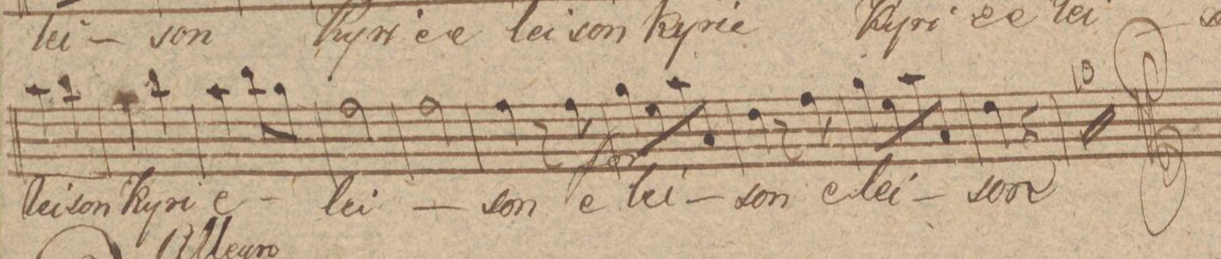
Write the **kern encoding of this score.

**kern	**text	**dynam
*I"Alto	*	*
*clefC3	*	*
*k[f#c#g#d#]	*	*
*M2/4	*	*
4b\	-lei-	.
4cc#\	-son	.
=222	=222	=222
4b\	Ky-	.
4cc#\	-ri-	.
=223	=223	=223
4b\	-e	.
8cc#\L	.	.
8a\J	.	.
=224	=224	=224
2g#\	-lei-	.
=225	=225	=225
2g#\	.	.
=226	=226	=226
4g#\	-son	.
8r	.	.
8g#\	e-	.
=227	=227	=227
8a\L	-lei-	f
8f#\	.	.
8b\	.	.
8B/J	.	.
=228	=228	=228
4e\	-son	.
8r	.	.
8g#\	e-	.
=229	=229	=229
8a\L	-lei-	.
8f#\	.	.
8b\	.	.
8B/J	.	.
=230	=230	=230
4e\	-son	.
4r	.	.
=231	=231	=231
2r	.	.
=232	=232	=232
2r	.	.
=233	=233	=233
2r	.	.
=234	=234	=234
2r	.	.
=235	=235	=235
2r	.	.
=236	=236	=236
2r	.	.
=237	=237	=237
2r	.	.
=238	=238	=238
2r	.	.
=239	=239	=239
2r	.	.
=240	=240	=240
2r	.	.
==	==	==
*-	*-	*-
